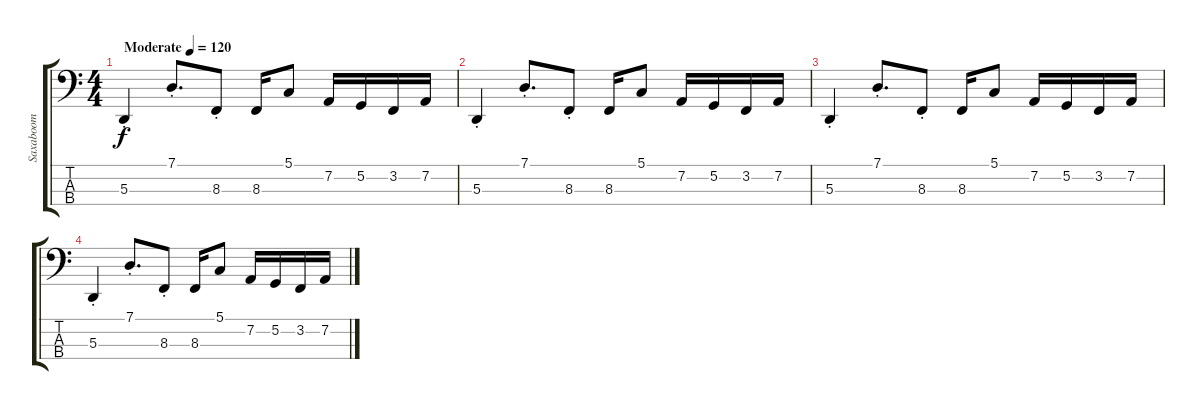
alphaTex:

\track ("Saxaboom" "Saxaboom") {instrument tuba}
\staff {score tabs}
\tuning (G2 D2 A1 E1) {hide}
\ts (4 4)
\tempo (120 "Moderate")
\clef f4
\ks c
5.3{st}.4{dy f instrument tuba} 7.1{st}.8{d} 8.3{st}.8 8.3.16 5.1.8 7.2.16 5.2.16 3.2.16 7.2.16 |
5.3{st}.4 7.1{st}.8{d} 8.3{st}.8 8.3.16 5.1.8 7.2.16 5.2.16 3.2.16 7.2.16 |
5.3{st}.4 7.1{st}.8{d} 8.3{st}.8 8.3.16 5.1.8 7.2.16 5.2.16 3.2.16 7.2.16 |
5.3{st}.4 7.1{st}.8{d} 8.3{st}.8 8.3.16 5.1.8 7.2.16 5.2.16 3.2.16 7.2.16
